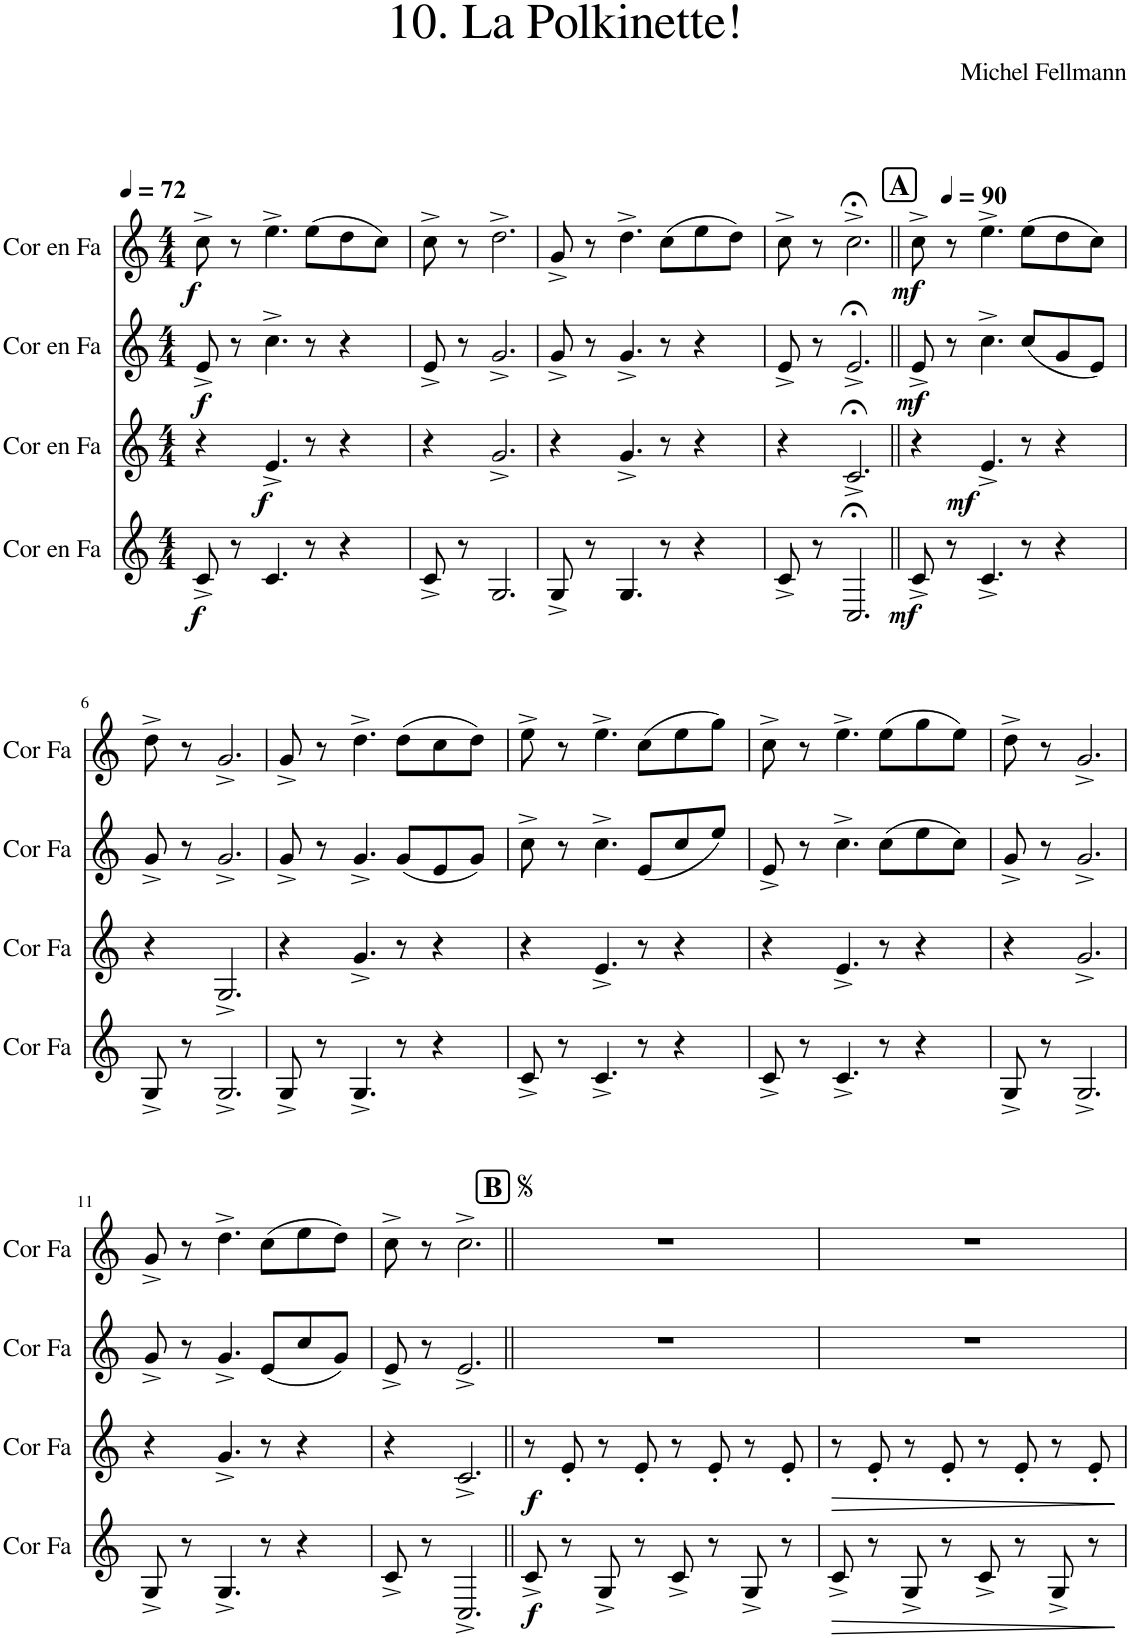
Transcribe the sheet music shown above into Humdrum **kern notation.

**kern	**dynam	**kern	**dynam	**kern	**dynam	**kern	**dynam
*part4	*part4	*part3	*part3	*part2	*part2	*part1	*part1
*staff4	*staff4	*staff3	*staff3	*staff2	*staff2	*staff1	*staff1
*I"Cor en Fa	*	*I"Cor en Fa	*	*I"Cor en Fa	*	*I"Cor en Fa	*
*I'Cor Fa	*	*I'Cor Fa	*	*I'Cor Fa	*	*I'Cor Fa	*
*clefG2	*	*clefG2	*	*clefG2	*	*clefG2	*
*Trd4c7	*	*Trd4c7	*	*Trd4c7	*	*Trd4c7	*
*k[]	*	*k[]	*	*k[]	*	*k[]	*
*M4/4	*	*M4/4	*	*M4/4	*	*M4/4	*
*MM72	*	*MM72	*	*MM72	*	*MM72	*
=1	=1	=1	=1	=1	=1	=1	=1
!	!LO:DY:b	!	!	!	!LO:DY:b	!	!LO:DY:b
8c^/	f	4r	.	8e^/	f	8cc^\	f
8r	.	.	.	8r	.	8r	.
!	!	!	!LO:DY:b	!	!	!	!
4.c/	.	4.e^/	f	4.cc^\	.	4.ee^\	.
8r	.	8r	.	8r	.	(8ee\L	.
4r	.	4r	.	4r	.	8dd\	.
.	.	.	.	.	.	8cc\J)	.
=2	=2	=2	=2	=2	=2	=2	=2
8c^/	.	4r	.	8e^/	.	8cc^\	.
8r	.	.	.	8r	.	8r	.
2.G/	.	2.g^/	.	2.g^/	.	2.dd^\	.
=3	=3	=3	=3	=3	=3	=3	=3
8G^/	.	4r	.	8g^/	.	8g^/	.
8r	.	.	.	8r	.	8r	.
4.G/	.	4.g^/	.	4.g^/	.	4.dd^\	.
8r	.	8r	.	8r	.	(8cc\L	.
4r	.	4r	.	4r	.	8ee\	.
.	.	.	.	.	.	8dd\J)	.
=4	=4	=4	=4	=4	=4	=4	=4
8c^/	.	4r	.	8e^/	.	8cc^\	.
8r	.	.	.	8r	.	8r	.
2.C;</	.	2.c;<^/	.	2.e;<^/	.	2.cc;<^\	.
=5||	=5||	=5||	=5||	=5||	=5||	=5||	=5||
!!LO:REH:place=s1:a:B:cj:fs=14:t=A
*	*	*	*	*	*	*MM90	*
!	!LO:DY:b	!	!	!	!LO:DY:b	!	!LO:DY:b
8c^/	mf	4r	.	8e^/	mf	8cc^\	mf
8r	.	.	.	8r	.	8r	.
!	!	!	!LO:DY:b	!	!	!	!
4.c^/	.	4.e^/	mf	4.cc^\	.	4.ee^\	.
8r	.	8r	.	(8cc/L	.	(8ee\L	.
4r	.	4r	.	8g/	.	8dd\	.
.	.	.	.	8e/J)	.	8cc\J)	.
!!LO:LB:g=z
=6	=6	=6	=6	=6	=6	=6	=6
8G^/	.	4r	.	8g^/	.	8dd^\	.
8r	.	.	.	8r	.	8r	.
2.G^/	.	2.G^/	.	2.g^/	.	2.g^/	.
=7	=7	=7	=7	=7	=7	=7	=7
8G^/	.	4r	.	8g^/	.	8g^/	.
8r	.	.	.	8r	.	8r	.
4.G^/	.	4.g^/	.	4.g^/	.	4.dd^\	.
8r	.	8r	.	(8g/L	.	(8dd\L	.
4r	.	4r	.	8e/	.	8cc\	.
.	.	.	.	8g/J)	.	8dd\J)	.
=8	=8	=8	=8	=8	=8	=8	=8
8c^/	.	4r	.	8cc^\	.	8ee^\	.
8r	.	.	.	8r	.	8r	.
4.c^/	.	4.e^/	.	4.cc^\	.	4.ee^\	.
8r	.	8r	.	(8e/L	.	(8cc\L	.
4r	.	4r	.	8cc/	.	8ee\	.
.	.	.	.	8ee/J)	.	8gg\J)	.
=9	=9	=9	=9	=9	=9	=9	=9
8c^/	.	4r	.	8e^/	.	8cc^\	.
8r	.	.	.	8r	.	8r	.
4.c^/	.	4.e^/	.	4.cc^\	.	4.ee^\	.
8r	.	8r	.	(8cc\L	.	(8ee\L	.
4r	.	4r	.	8ee\	.	8gg\	.
.	.	.	.	8cc\J)	.	8ee\J)	.
=10	=10	=10	=10	=10	=10	=10	=10
8G^/	.	4r	.	8g^/	.	8dd^\	.
8r	.	.	.	8r	.	8r	.
2.G^/	.	2.g^/	.	2.g^/	.	2.g^/	.
!!LO:LB:g=z
=11	=11	=11	=11	=11	=11	=11	=11
8G^/	.	4r	.	8g^/	.	8g^/	.
8r	.	.	.	8r	.	8r	.
4.G^/	.	4.g^/	.	4.g^/	.	4.dd^\	.
8r	.	8r	.	(8e/L	.	(8cc\L	.
4r	.	4r	.	8cc/	.	8ee\	.
.	.	.	.	8g/J)	.	8dd\J)	.
=12	=12	=12	=12	=12	=12	=12	=12
8c^/	.	4r	.	8e^/	.	8cc^\	.
8r	.	.	.	8r	.	8r	.
2.C^/	.	2.c^/	.	2.e^/	.	2.cc^\	.
!!LO:REH:place=s1:a:B:cj:fs=14:t=B
=13||	=13||	=13||	=13||	=13||	=13||	=13||	=13||
!	!LO:DY:b	!	!LO:DY:b	!	!	!	!
8c^/	f	8r	f	1r	.	1r	.
8r	.	8e'/	.	.	.	.	.
8G^/	.	8r	.	.	.	.	.
8r	.	8e'/	.	.	.	.	.
8c^/	.	8r	.	.	.	.	.
8r	.	8e'/	.	.	.	.	.
8G^/	.	8r	.	.	.	.	.
8r	.	8e'/	.	.	.	.	.
=14	=14	=14	=14	=14	=14	=14	=14
!	!LO:HP:b	!	!LO:HP:b	!	!	!	!
8c^/	>	8r	>	1r	.	1r	.
8r	.	8e'/	.	.	.	.	.
8G^/	.	8r	.	.	.	.	.
8r	.	8e'/	.	.	.	.	.
8c^/	.	8r	.	.	.	.	.
8r	.	8e'/	.	.	.	.	.
8G^/	.	8r	.	.	.	.	.
8r	.	8e'/	.	.	.	.	.
.	]	.	]	.	.	.	.
=	=	=	=	=	=	=	=
*-	*-	*-	*-	*-	*-	*-	*-
